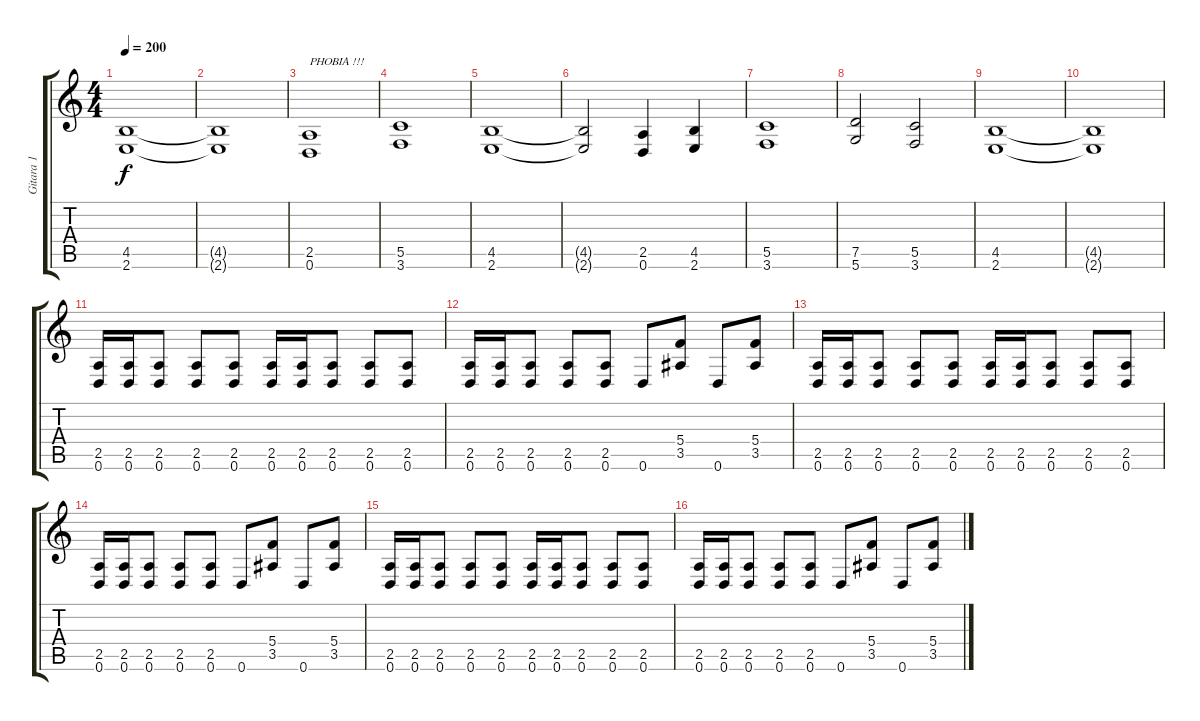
\track ("Gitara 1" "Gitara 1") {instrument distortionguitar}
\staff {score tabs}
\tuning (D4 A3 F3 C3 G2 D2) {hide}
\ts (4 4)
\tempo 200
\clef g2
\ks c
(4.5 2.6).1{dy f} |
(4.5{t} 2.6{t}).1 |
(2.5 0.6).1{txt "PHOBIA !!!"} |
(5.5 3.6).1 |
(4.5 2.6).1 |
(4.5{t} 2.6{t}).2 (2.5 0.6).4 (4.5 2.6).4 |
(5.5 3.6).1 |
(7.5 5.6).2 (5.5 3.6).2 |
(4.5 2.6).1 |
(4.5{t} 2.6{t}).1 |
(2.5 0.6).16 (2.5 0.6).16 (2.5 0.6).8 (2.5 0.6).8 (2.5 0.6).8 (2.5 0.6).16 (2.5 0.6).16 (2.5 0.6).8 (2.5 0.6).8 (2.5 0.6).8 |
(2.5 0.6).16 (2.5 0.6).16 (2.5 0.6).8 (2.5 0.6).8 (2.5 0.6).8 0.6.8 (5.4 3.5).8 0.6.8 (5.4 3.5).8 |
(2.5 0.6).16 (2.5 0.6).16 (2.5 0.6).8 (2.5 0.6).8 (2.5 0.6).8 (2.5 0.6).16 (2.5 0.6).16 (2.5 0.6).8 (2.5 0.6).8 (2.5 0.6).8 |
(2.5 0.6).16 (2.5 0.6).16 (2.5 0.6).8 (2.5 0.6).8 (2.5 0.6).8 0.6.8 (5.4 3.5).8 0.6.8 (5.4 3.5).8 |
(2.5 0.6).16 (2.5 0.6).16 (2.5 0.6).8 (2.5 0.6).8 (2.5 0.6).8 (2.5 0.6).16 (2.5 0.6).16 (2.5 0.6).8 (2.5 0.6).8 (2.5 0.6).8 |
(2.5 0.6).16 (2.5 0.6).16 (2.5 0.6).8 (2.5 0.6).8 (2.5 0.6).8 0.6.8 (5.4 3.5).8 0.6.8 (5.4 3.5).8
